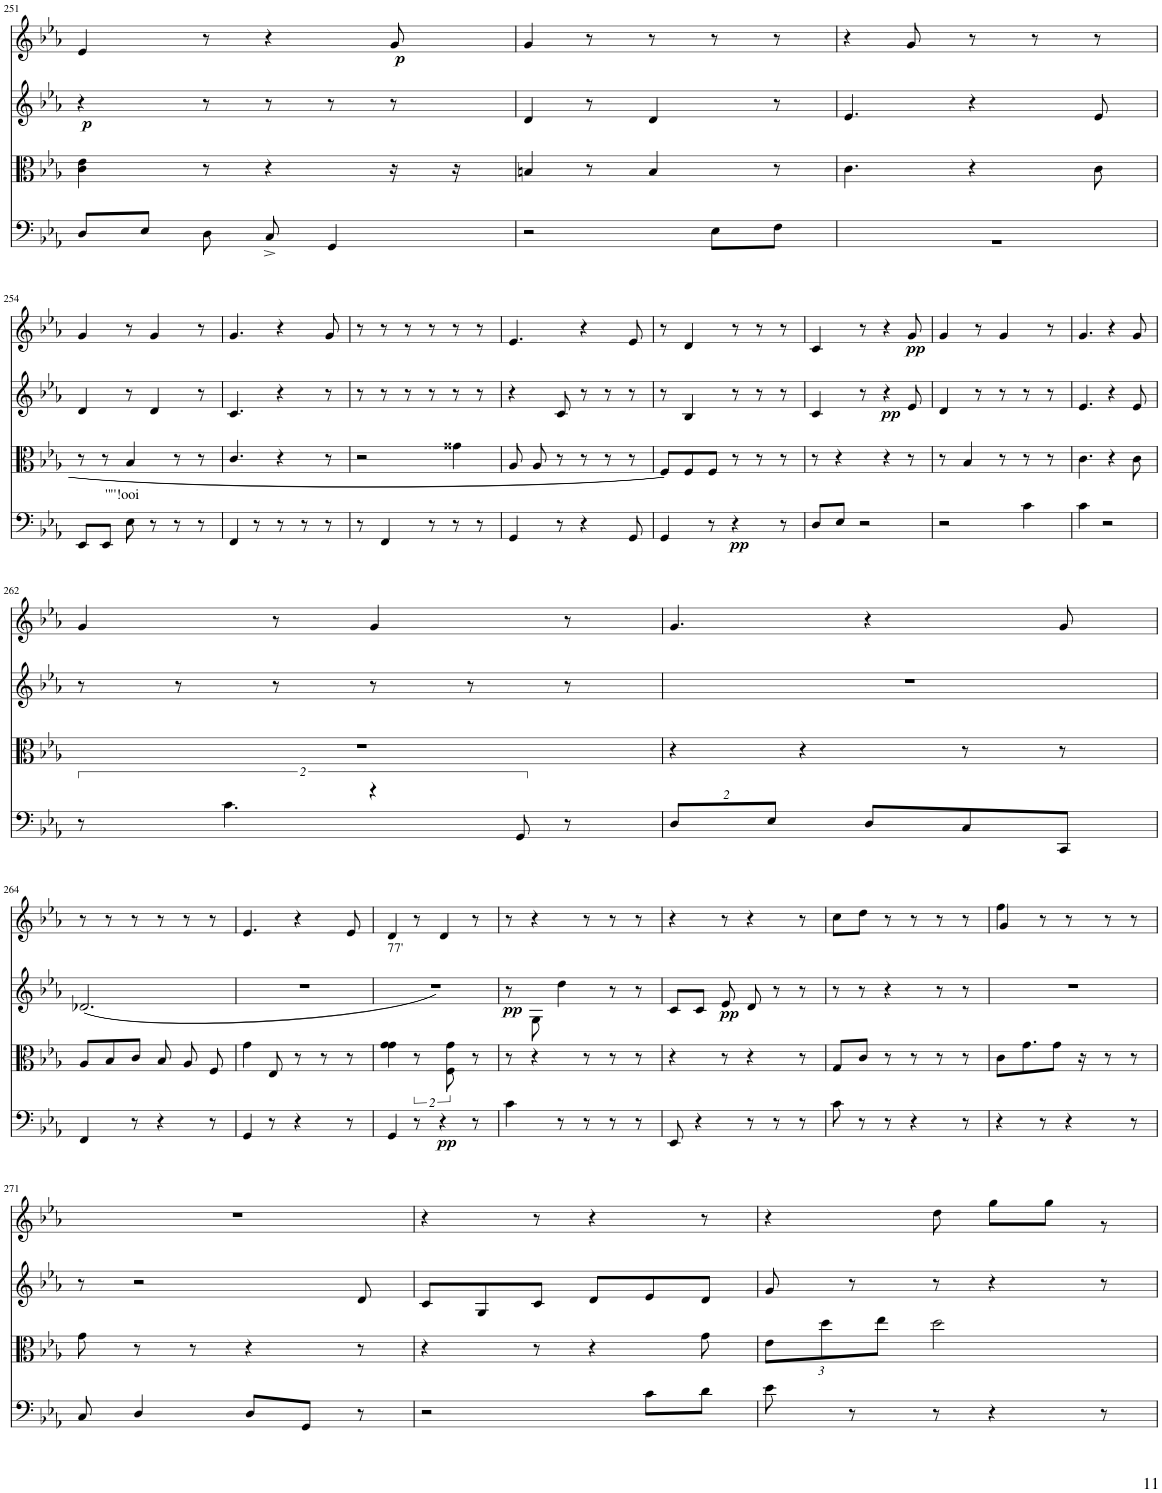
**kern	**dynam	**kern	**text	**kern	**dynam	**kern	**dynam
*part4	*part4	*part3	*part3	*part2	*part2	*part1	*part1
*staff4	*staff4	*staff3	*staff3	*staff2	*staff2	*staff1	*staff1
*I"Piano	*	*I"Piano	*	*I"Piano	*	*I"Piano	*
*I'Pno	*	*I'Pno	*	*I'Pno	*	*I'Pno	*
!!LO:PB:g=z
*clefF4	*	*clefC3	*	*clefG2	*	*clefG2	*
*k[b-e-a-]	*	*k[b-e-a-]	*	*k[b-e-a-]	*	*k[b-e-a-]	*
*M6/8	*	*M6/8	*	*M6/8	*	*M6/8	*
=251	=251	=251	=251	=251	=251	=251	=251
!	!	!	!	!	!LO:DY:b	!	!
8D/L	.	4c\ 4e-\	.	4r	p	4e-/	.
8E-/J	.	.	.	.	.	.	.
8D\	.	8r	.	8r	.	8r	.
8C^/	.	4r	.	8r	.	4r	.
4GG/	.	.	.	8r	.	.	.
!	!	!	!	!	!	!	!LO:DY:b
.	.	16r	.	8r	.	8g/	p
.	.	16r	.	.	.	.	.
=252	=252	=252	=252	=252	=252	=252	=252
*^	*	*	*	*	*	*	*
2r	2ryy	.	4Bn/	.	4d/	.	4g/	.
.	.	.	8r	.	8r	.	8r	.
.	.	.	4B/	.	4d/	.	8r	.
4ryy	8E-\L	.	.	.	.	.	8r	.
.	8F\J	.	8r	.	8r	.	8r	.
=253	=253	=253	=253	=253	=253	=253	=253	=253
2.ryy	2.r	.	4.c\	.	4.e-/	.	4r	.
.	.	.	.	.	.	.	8g/	.
.	.	.	4r	.	4r	.	8r	.
.	.	.	.	.	.	.	8r	.
.	.	.	8c\	.	8e-/	.	8r	.
*v	*v	*	*	*	*	*	*	*
!!LO:LB:g=z
=254	=254	=254	=254	=254	=254	=254	=254
8EE-/L	.	8r	.	4d/	.	4g/	.
8EE-/J	.	8r	.	.	.	.	.
!	!	!	!LO:LY:b	!	!	!	!
8E-\	.	4B-/	'"'!ooi	8r	.	8r	.
8r	.	.	.	4d/	.	4g/	.
8r	.	8r	.	.	.	.	.
8r	.	8r	.	8r	.	8r	.
=255	=255	=255	=255	=255	=255	=255	=255
4FF/	.	4.c/	.	4.c/	.	4.g/	.
8r	.	.	.	.	.	.	.
8r	.	4r	.	4r	.	4r	.
8r	.	.	.	.	.	.	.
8r	.	8r	.	8r	.	8g/	.
=256	=256	=256	=256	=256	=256	=256	=256
8r	.	2r	.	8r	.	8r	.
4FF/	.	.	.	8r	.	8r	.
.	.	.	.	8r	.	8r	.
8r	.	.	.	8r	.	8r	.
8r	.	4g##X\	.	8r	.	8r	.
8r	.	.	.	8r	.	8r	.
=257	=257	=257	=257	=257	=257	=257	=257
4GG/	.	8A-/	.	4r	.	4.e-/	.
.	.	8A-/	.	.	.	.	.
8r	.	8r	.	8c/	.	.	.
4r	.	8r	.	8r	.	4r	.
.	.	8r	.	8r	.	.	.
8GG/	.	8r	.	8r	.	8e-/	.
=258	=258	=258	=258	=258	=258	=258	=258
4GG/	.	8F/L]	.	8r	.	8r	.
.	.	8F/	.	4B-/	.	4d/	.
8r	.	8F/J	.	.	.	.	.
!	!LO:DY:b	!	!	!	!	!	!
4r	pp	8r	.	8r	.	8r	.
.	.	8r	.	8r	.	8r	.
8r	.	8r	.	8r	.	8r	.
=259	=259	=259	=259	=259	=259	=259	=259
8D/L	.	8r	.	4c/	.	4c/	.
8E-/J	.	4r	.	.	.	.	.
2r	.	.	.	8r	.	8r	.
!	!	!	!	!	!LO:DY:b	!	!
.	.	4r	.	4r	pp	4r	.
!	!	!	!	!	!	!	!LO:DY:b
.	.	8r	.	8e-/	.	8g/	pp
=260	=260	=260	=260	=260	=260	=260	=260
2r	.	8r	.	4d/	.	4g/	.
.	.	4B-/	.	.	.	.	.
.	.	.	.	8r	.	8r	.
.	.	8r	.	8r	.	4g/	.
4c\	.	8r	.	8r	.	.	.
.	.	8r	.	8r	.	8r	.
=261	=261	=261	=261	=261	=261	=261	=261
4c\	.	4.c\	.	4.e-/	.	4.g/	.
2r	.	.	.	.	.	.	.
.	.	4r	.	4r	.	4r	.
.	.	8c\	.	8e-/	.	8g/	.
!!LO:LB:g=z
=262	=262	=262	=262	=262	=262	=262	=262
*^	*	*	*	*	*	*	*
16%3r	8.ryy	.	2.r	.	8r	.	4g/	.
.	.	.	.	.	8r	.	.	.
4.ryy	4.c\	.	.	.	.	.	.	.
.	.	.	.	.	8r	.	8r	.
.	.	.	.	.	8r	.	4g/	.
.	.	.	.	.	8r	.	.	.
4r	2ryy	.	.	.	.	.	.	.
.	.	.	.	.	8r	.	8r	.
.	.	.	4.ryy	.	4.ryy	.	4.ryy	.
16%3GG/	.	.	.	.	.	.	.	.
8r	.	.	.	.	.	.	.	.
.	16ryy	.	.	.	.	.	.	.
*v	*v	*	*	*	*	*	*	*
=263	=263	=263	=263	=263	=263	=263	=263
*Xbrackettup	*	*	*	*	*	*	*
16%3D/L	.	4r	.	2.r	.	4.g/	.
16%3E-/J	.	.	.	.	.	.	.
.	.	4r	.	.	.	.	.
8D/L	.	.	.	.	.	4r	.
8C/	.	8r	.	.	.	.	.
8CC/J	.	8r	.	.	.	8g/	.
!!LO:LB:g=z
=264	=264	=264	=264	=264	=264	=264	=264
4FF/	.	8A-/L	.	(2.d-X/	.	8r	.
.	.	8B-/	.	.	.	8r	.
8r	.	8c/J	.	.	.	8r	.
4r	.	8B-/	.	.	.	8r	.
.	.	8A-/	.	.	.	8r	.
8r	.	8F/	.	.	.	8r	.
=265	=265	=265	=265	=265	=265	=265	=265
*	*	*^	*	*	*	*	*
4GG/	.	4ryy	4g\	.	2.r	.	4.e-/	.
8r	.	8E-/	2ryy	.	.	.	.	.
4r	.	8r	.	.	.	.	4r	.
.	.	8r	.	.	.	.	.	.
8r	.	8r	.	.	.	.	8e-/	.
*	*	*v	*v	*	*	*	*	*
=266	=266	=266	=266	=266	=266	=266	=266
!	!	!	!	!LO:TX:a:t=77'	!	!	!
4GG/	.	4g\ 4g\	.	2.r)	.	4d/	.
8r	.	16%3r	.	.	.	8r	.
!	!LO:DY:b	!	!	!	!	!	!
4r	pp	.	.	.	.	4d/	.
.	.	16%3F\ 16%3g\	.	.	.	.	.
8r	.	8r	.	.	.	8r	.
=267	=267	=267	=267	=267	=267	=267	=267
!	!	!	!	!	!LO:DY:b	!	!
4c\	.	8r	.	8r	pp	8r	.
.	.	4r	.	8G\	.	4r	.
8r	.	.	.	4dd\	.	.	.
8r	.	8r	.	.	.	8r	.
8r	.	8r	.	8r	.	8r	.
8r	.	8r	.	8r	.	8r	.
=268	=268	=268	=268	=268	=268	=268	=268
8EE-/	.	4r	.	8c/L	.	4r	.
4r	.	.	.	8c/J	.	.	.
!	!	!	!	!	!LO:DY:b	!	!
.	.	8r	.	8e-/	pp	8r	.
8r	.	4r	.	8d/	.	4r	.
8r	.	.	.	8r	.	.	.
8r	.	8r	.	8r	.	8r	.
=269	=269	=269	=269	=269	=269	=269	=269
8c\	.	8G/L	.	8r	.	8cc\L	.
8r	.	8c/J	.	8r	.	8dd\J	.
8r	.	8r	.	4r	.	8r	.
4r	.	8r	.	.	.	8r	.
.	.	8r	.	8r	.	8r	.
8r	.	8r	.	8r	.	8r	.
=270	=270	=270	=270	=270	=270	=270	=270
*	*	*	*	*	*	*^	*
4r	.	8c\L	.	2.r	.	4g/	4ff\	.
.	.	8.g\	.	.	.	.	.	.
8r	.	.	.	.	.	8r	2ryy	.
.	.	8g\J	.	.	.	.	.	.
4r	.	.	.	.	.	8r	.	.
.	.	16r	.	.	.	.	.	.
.	.	8r	.	.	.	8r	.	.
8r	.	8r	.	.	.	8r	.	.
*	*	*	*	*	*	*v	*v	*
!!LO:LB:g=z
=271	=271	=271	=271	=271	=271	=271	=271
8C/	.	8g\	.	8r	.	2.r	.
4D/	.	8r	.	2r	.	.	.
.	.	8r	.	.	.	.	.
8D/L	.	4r	.	.	.	.	.
8GG/J	.	.	.	.	.	.	.
8r	.	8r	.	8d/	.	.	.
=272	=272	=272	=272	=272	=272	=272	=272
*^	*	*	*	*	*	*	*
2r	2ryy	.	4r	.	8c/L	.	4r	.
.	.	.	.	.	8G/	.	.	.
.	.	.	8r	.	8c/J	.	8r	.
.	.	.	4r	.	8d/L	.	4r	.
4ryy	8c\L	.	.	.	8e-/	.	.	.
.	8d\J	.	8g\	.	8d/J	.	8r	.
*v	*v	*	*	*	*	*	*	*
=273	=273	=273	=273	=273	=273	=273	=273
*	*	*Xbrackettup	*	*	*	*	*
*	*	*	*	*	*	*^	*
8e-\	.	12e-\L	.	8g/	.	4r	4ryy	.
.	.	12dd\	.	.	.	.	.	.
8r	.	.	.	8r	.	.	.	.
.	.	12ee-\J	.	.	.	.	.	.
8r	.	2dd\	.	8r	.	2ryy	8dd\	.
4r	.	.	.	4r	.	.	8gg\L	.
.	.	.	.	.	.	.	8gg\J	.
8r	.	.	.	8r	.	.	8r	.
*	*	*	*	*	*	*v	*v	*
=	=	=	=	=	=	=	=
*-	*-	*-	*-	*-	*-	*-	*-
